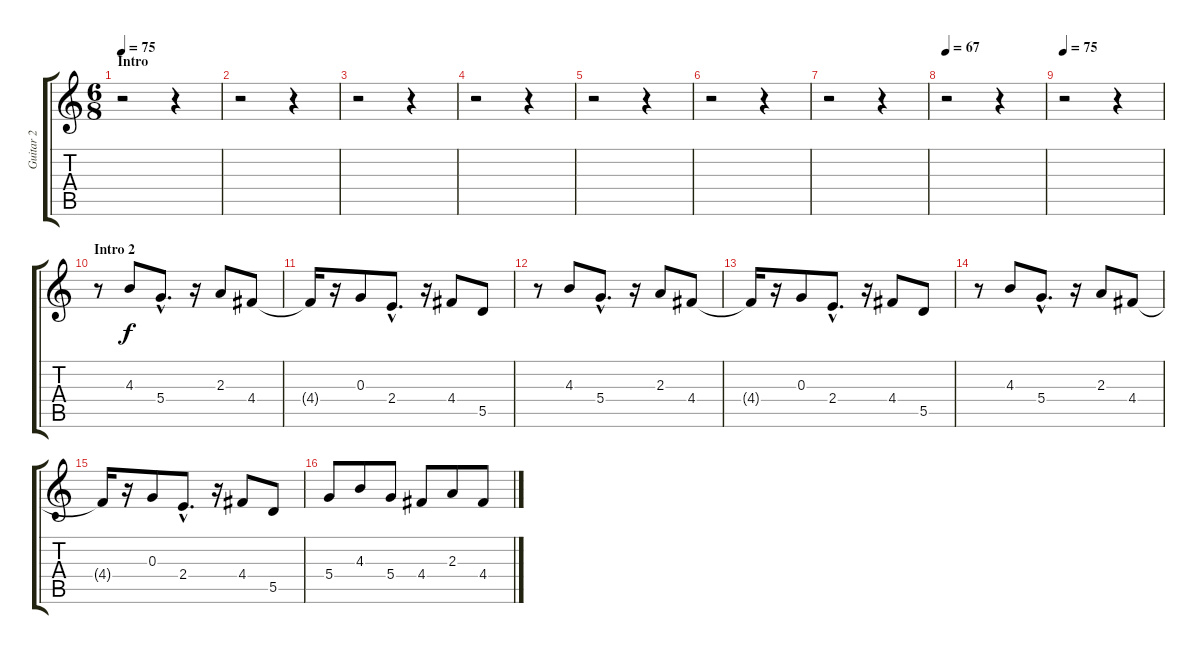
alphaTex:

\track ("Guitar 2" "Guitar 2") {instrument distortionguitar}
\staff {score tabs}
\tuning (E4 B3 G3 D3 A2 E2) {hide}
\ts (6 8)
\section ("" "Intro")
\tempo 75
\clef g2
\ks c
r.2{dy f instrument distortionguitar} r.4 |
r.2 r.4 |
r.2 r.4 |
r.2 r.4 |
r.2 r.4 |
r.2 r.4 |
r.2 r.4 |
\tempo 67
r.2 r.4 |
\tempo 75
r.2 r.4 |
\section ("" "Intro 2")
r.8 4.3.8 5.4{hac}.8{d} r.16 2.3.8 4.4.8 |
4.4{t}.16 r.16 0.3.8 2.4{hac}.8{d} r.16 4.4.8 5.5.8 |
r.8 4.3.8 5.4{hac}.8{d} r.16 2.3.8 4.4.8 |
4.4{t}.16 r.16 0.3.8 2.4{hac}.8{d} r.16 4.4.8 5.5.8 |
r.8 4.3.8 5.4{hac}.8{d} r.16 2.3.8 4.4.8 |
4.4{t}.16 r.16 0.3.8 2.4{hac}.8{d} r.16 4.4.8 5.5.8 |
5.4.8 4.3.8 5.4.8 4.4.8 2.3.8 4.4.8
